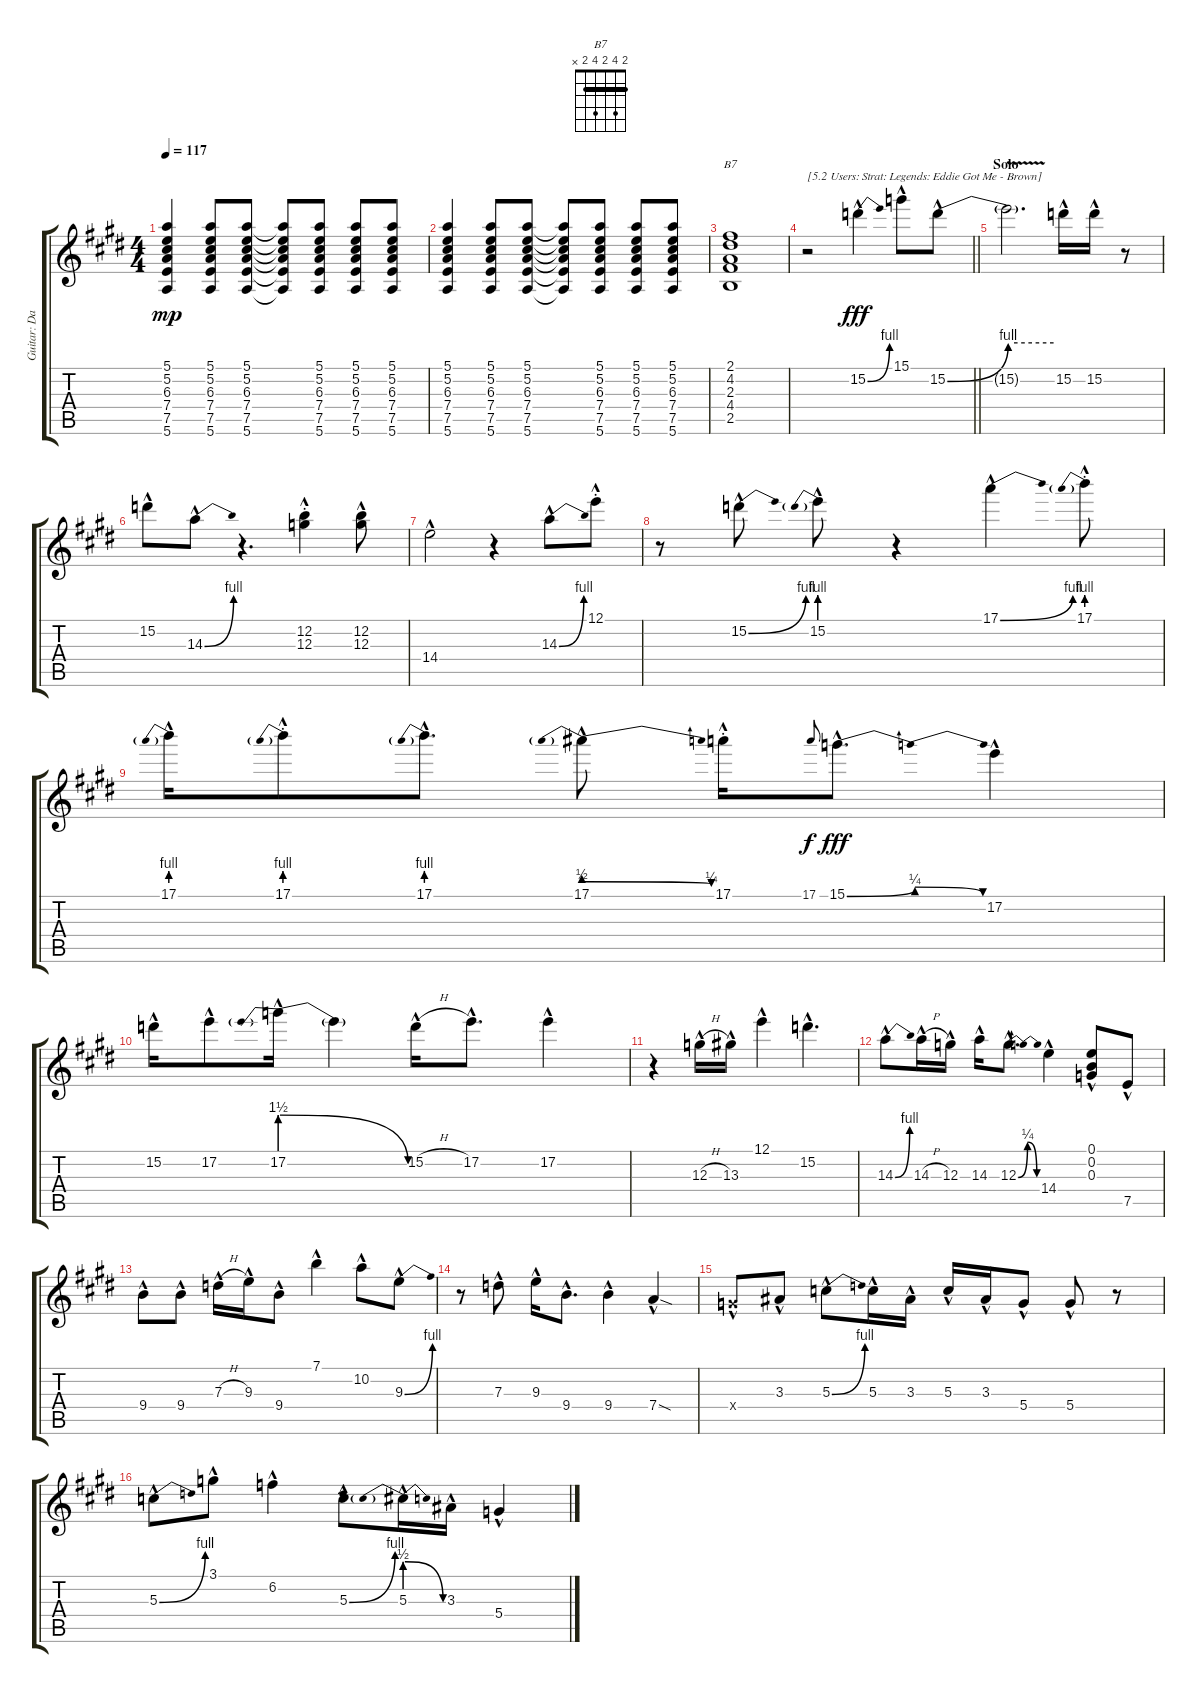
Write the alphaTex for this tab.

\track ("Guitar: Dave" "Guitar: Da") {instrument electricguitarclean}
\staff {score tabs}
\tuning (E4 B3 G3 D3 A2 E2) {hide}
\chord ("B7" 2 4 2 4 2 x) {barre 2}
\ts (4 4)
\tempo 117
\clef g2
\ks e
(5.1 5.2 6.3 7.4 7.5 5.6).4{dy mp} (5.1 5.2 6.3 7.4 7.5 5.6).8 (5.1 5.2 6.3 7.4 7.5 5.6).8 (5.1{t} 5.2{t} 6.3{t} 7.4{t} 7.5{t} 5.6{t}).8 (5.1 5.2 6.3 7.4 7.5 5.6).8 (5.1 5.2 6.3 7.4 7.5 5.6).8 (5.1 5.2 6.3 7.4 7.5 5.6).8 |
(5.1 5.2 6.3 7.4 7.5 5.6).4 (5.1 5.2 6.3 7.4 7.5 5.6).8 (5.1 5.2 6.3 7.4 7.5 5.6).8 (5.1{t} 5.2{t} 6.3{t} 7.4{t} 7.5{t} 5.6{t}).8 (5.1 5.2 6.3 7.4 7.5 5.6).8 (5.1 5.2 6.3 7.4 7.5 5.6).8 (5.1 5.2 6.3 7.4 7.5 5.6).8 |
(2.1 4.2 2.3 4.4 2.5).1{ch "B7"} |
\barLineRight lightlight
r.2{txt "[5.2 Users: Strat: Legends: Eddie Got Me - Brown]" volume 16 instrument overdrivenguitar} 15.2{be (bend 0 0 60 4) hac}.4{dy fff} 15.1{hac}.8 15.2{be (bend 0 0 60 4) hac}.8 |
\section ("" "Solo")
15.2{be (hold 0 4 60 4) v t}.2{d} 15.2{hac}.16 15.2{hac}.16 r.8 |
15.2{hac}.8 14.3{be (bend 0 0 60 4) hac}.8 r.4{d} (12.2{hac st} 12.3{hac st}).4 (12.2{hac} 12.3{hac}).8 |
14.4{hac}.2 r.4 14.3{be (bend 0 0 60 4) hac}.8 12.1{hac st}.8 |
r.8 15.2{be (bend 0 0 60 4) hac}.8 15.2{be (prebend 0 4 60 4) hac}.8 r.4 17.1{be (bend 0 0 60 4) hac}.4 17.1{be (prebend 0 4 60 4) hac st}.8 |
17.1{be (prebend 0 4 60 4) hac}.16 17.1{be (prebend 0 4 60 4) hac st}.8 17.1{be (prebend 0 4 60 4) hac}.8{d} 17.1{be (prebendrelease 0 2 60 1) hac}.8 17.1{hac st}.16 17.1.8{gr onbeat dy f} 15.1{be (bendrelease 0 0 15 1 15 1 60 0) hac}.8{d dy fff} 17.2{hac}.4 |
15.2{hac}.16 17.2{hac}.8 17.2{be (prebendrelease 0 6 60 0) hac}.16 17.2{t}.4 15.2{h hac}.16 17.2{hac}.8{d} 17.2{hac}.4 |
r.4 12.3{h hac}.16 13.3{hac}.16 12.1{hac}.4 15.2{hac}.4{d} |
14.3{be (bend 0 0 60 4) hac}.8 14.3{h hac}.16 12.3{hac}.16 14.3{hac}.16 12.3{be (bendrelease 0 0 30 1 30 1 60 0) hac}.8{d} 14.4{hac}.4 (0.1{hac} 0.2{hac} 0.3{hac}).8 7.5{hac}.8 |
9.4{hac}.8 9.4{hac}.8 7.3{h hac}.16 9.3{hac}.16 9.4{hac}.8 7.1{hac}.4 10.2{hac}.8 9.3{be (bend 0 0 60 4) hac}.8 |
r.8 7.3{hac}.8 9.3{hac}.16 9.4{hac}.8{d} 9.4{hac}.4 7.4{sod hac}.4 |
5.4{hac x}.8 3.3{hac}.8 5.3{be (bend 0 0 60 4) hac}.8 5.3{hac}.16 3.3{hac}.16 5.3{hac}.16 3.3{hac}.16 5.4{hac}.8 5.4{hac}.8 r.8 |
5.3{be (bend 0 0 60 4) hac}.8 3.1{hac}.8 6.2{hac}.4 5.3{be (bend 0 0 60 4) hac}.8 5.3{be (prebendrelease 0 2 60 0) hac}.16 3.3{hac}.16 5.4{hac}.4
